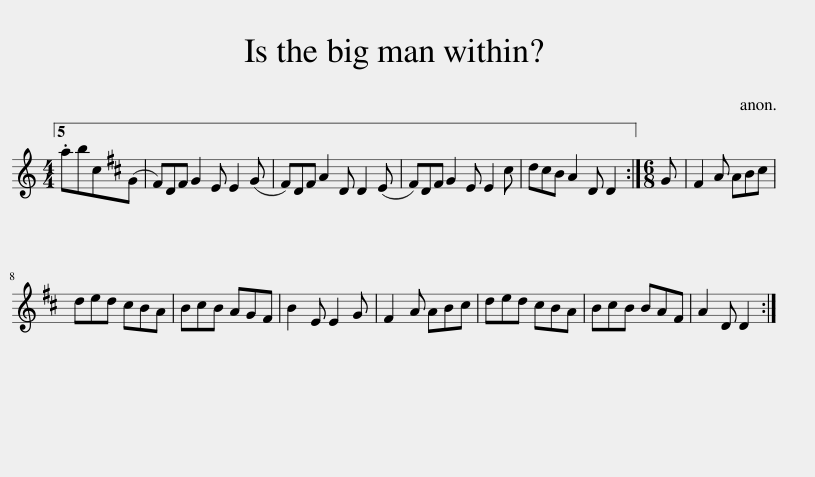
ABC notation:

X:1
L:1/8
M:4/4
I:linebreak $
K:C
V:1 treble
V:1
 .abc(G | ^F)DF G2 E E2 G | ^FDF A2 D D2 E | ^FDF G2 E E2 ^c | d^cB A2 D D2 :| %5
[M:6/8] G | ^F2 A AB^c |$ ded ^cBA | B^cB AG^F | B2 E E2 G | %10
 ^F2 A AB^c | ded ^cBA | B^cB BA^F | A2 D D2 :| %14
